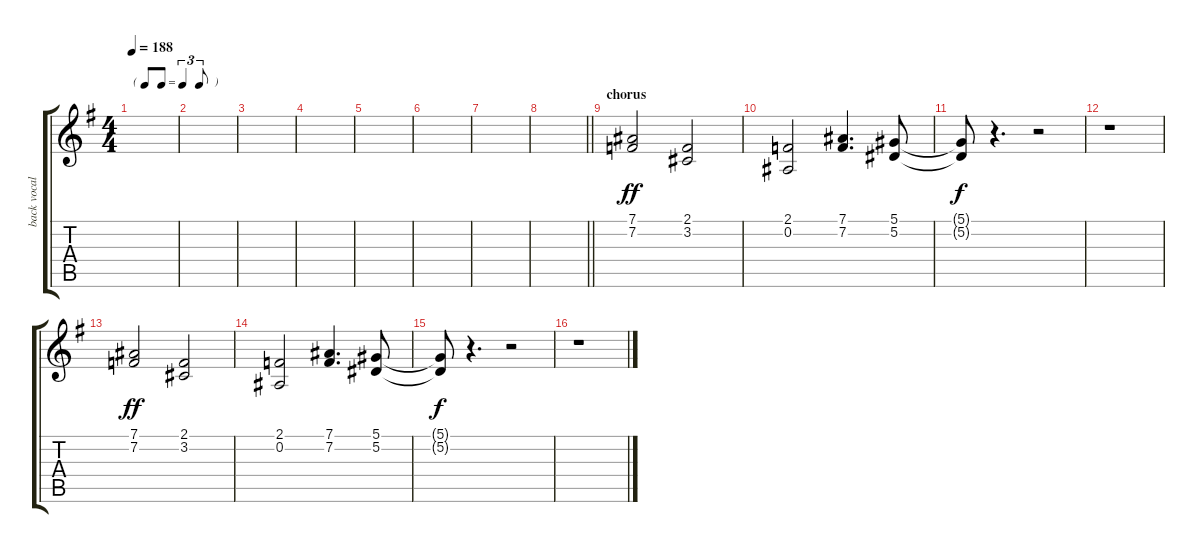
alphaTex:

\track ("back vocals" "back vocal") {instrument pad4choir}
\staff {score tabs}
\tuning (Eb4 Bb3 Gb3 Db3 Ab2 Eb2) {hide}
\ts (4 4)
\tf triplet8th
\tempo 188
\clef g2
\ks g
|
|
|
|
|
|
|
\barLineRight lightlight
|
\section ("" "chorus")
(7.1 7.2).2{dy ff} (2.1 3.2).2 |
(2.1 0.2).2 (7.1 7.2).4{d} (5.1 5.2).8 |
(5.1{t} 5.2{t}).8{dy f} r.4{d} r.2 |
r.1 |
(7.1 7.2).2{dy ff} (2.1 3.2).2 |
(2.1 0.2).2 (7.1 7.2).4{d} (5.1 5.2).8 |
(5.1{t} 5.2{t}).8{dy f} r.4{d} r.2 |
r.1
